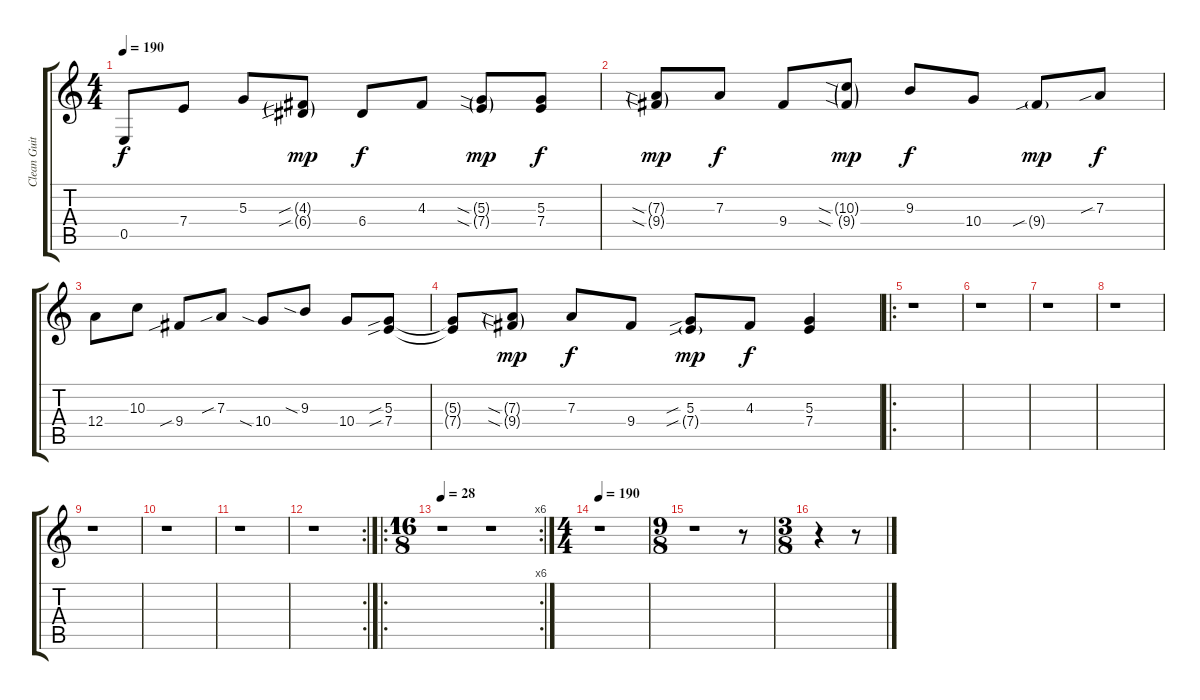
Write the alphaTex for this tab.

\track ("Clean Guitars" "Clean Guit") {instrument electricguitarjazz}
\staff {score tabs}
\tuning (B3 Gb3 D3 A2 E2 B1) {hide}
\ts (4 4)
\tempo 190
\clef g2
\ks c
0.5.8{dy f instrument electricguitarjazz} 7.4.8 5.3.8 (4.3{sib g} 6.4{sib g}).8{dy mp} 6.4.8{dy f} 4.3.8 (5.3{sia g} 7.4{sia g}).8{dy mp} (5.3 7.4).8{dy f} |
(7.3{sia g} 9.4{sia g}).8{dy mp} 7.3.8{dy f} 9.4.8 (10.3{sia g} 9.4{sia g}).8{dy mp} 9.3.8{dy f} 10.4.8 9.4{sib g}.8{dy mp} 7.3{sib}.8{dy f} |
12.4.8 10.3.8 9.4{sib}.8 7.3{sib}.8 10.4{sia}.8 9.3{sia}.8 10.4.8 (5.3{sib} 7.4{sib}).8 |
(5.3{t} 7.4{t}).8 (7.3{sia g} 9.4{sia g}).8{dy mp} 7.3.8{dy f} 9.4.8 (5.3{sib} 7.4{sib g}).8{dy mp} 4.3.8{dy f} (5.3 7.4).4 |
\ro
r.1 |
r.1 |
r.1 |
r.1 |
r.1 |
r.1 |
r.1 |
\rc 2
r.1 |
\ro
\rc 6
\ts (16 8)
\tempo 28
r.1 r.1 |
\ts (4 4)
\tempo 190
r.1 |
\ts (9 8)
r.1 r.8 |
\ts (3 8)
r.4 r.8
